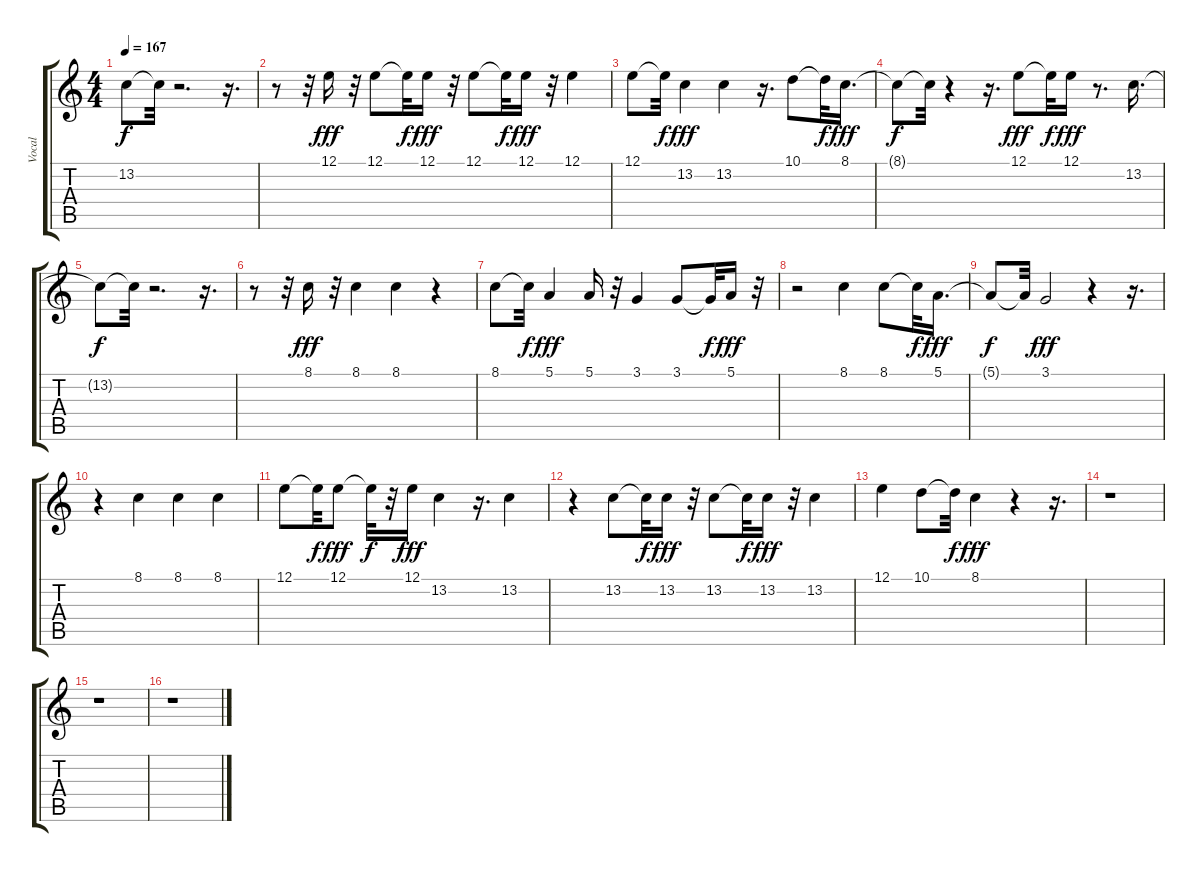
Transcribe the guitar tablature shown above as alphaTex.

\track ("Vocal" "Vocal") {instrument tenorsax}
\staff {score tabs}
\tuning (E4 B3 G3 D3 A2 E2) {hide}
\ts (4 4)
\tempo 167
\clef g2
\ks c
13.2{t}.8{dy f} 13.2{t}.32 r.2{d} r.16{d} |
r.8 r.32 12.1.16{dy fff} r.32 12.1.8 12.1{t}.32{dy f} 12.1.16{dy fff} r.32 12.1.8 12.1{t}.32{dy f} 12.1.16{dy fff} r.32 12.1.4 |
12.1.8 12.1{t}.32{dy f} 13.2.4{dy fff} 13.2.4 r.16{d} 10.1.8 10.1{t}.32{dy f} 8.1.16{d dy fff} |
8.1{t}.8{dy f} 8.1{t}.32 r.4 r.16{d} 12.1.8{dy fff} 12.1{t}.32{dy f} 12.1.16{dy fff} r.8{d} 13.2.16{d} |
13.2{t}.8{dy f} 13.2{t}.32 r.2{d} r.16{d} |
r.8 r.32 8.1.16{dy fff} r.32 8.1.4 8.1.4 r.4 |
8.1.8 8.1{t}.32{dy f} 5.1.4{dy fff} 5.1.16 r.32 3.1.4 3.1.8 3.1{t}.32{dy f} 5.1.16{dy fff} r.32 |
r.2 8.1.4 8.1.8 8.1{t}.32{dy f} 5.1.16{d dy fff} |
5.1{t}.8{dy f} 5.1{t}.32 3.1.2{dy fff} r.4 r.16{d} |
r.4 8.1.4 8.1.4 8.1.4 |
12.1.8 12.1{t}.32{dy f} 12.1.8{dy fff} 12.1{t}.32{dy f} r.32 12.1.16{dy fff} 13.2.4 r.16{d} 13.2.4 |
r.4 13.2.8 13.2{t}.32{dy f} 13.2.16{dy fff} r.32 13.2.8 13.2{t}.32{dy f} 13.2.16{dy fff} r.32 13.2.4 |
12.1.4 10.1.8 10.1{t}.32{dy f} 8.1.4{dy fff} r.4 r.16{d} |
r.1 |
r.1 |
r.1
